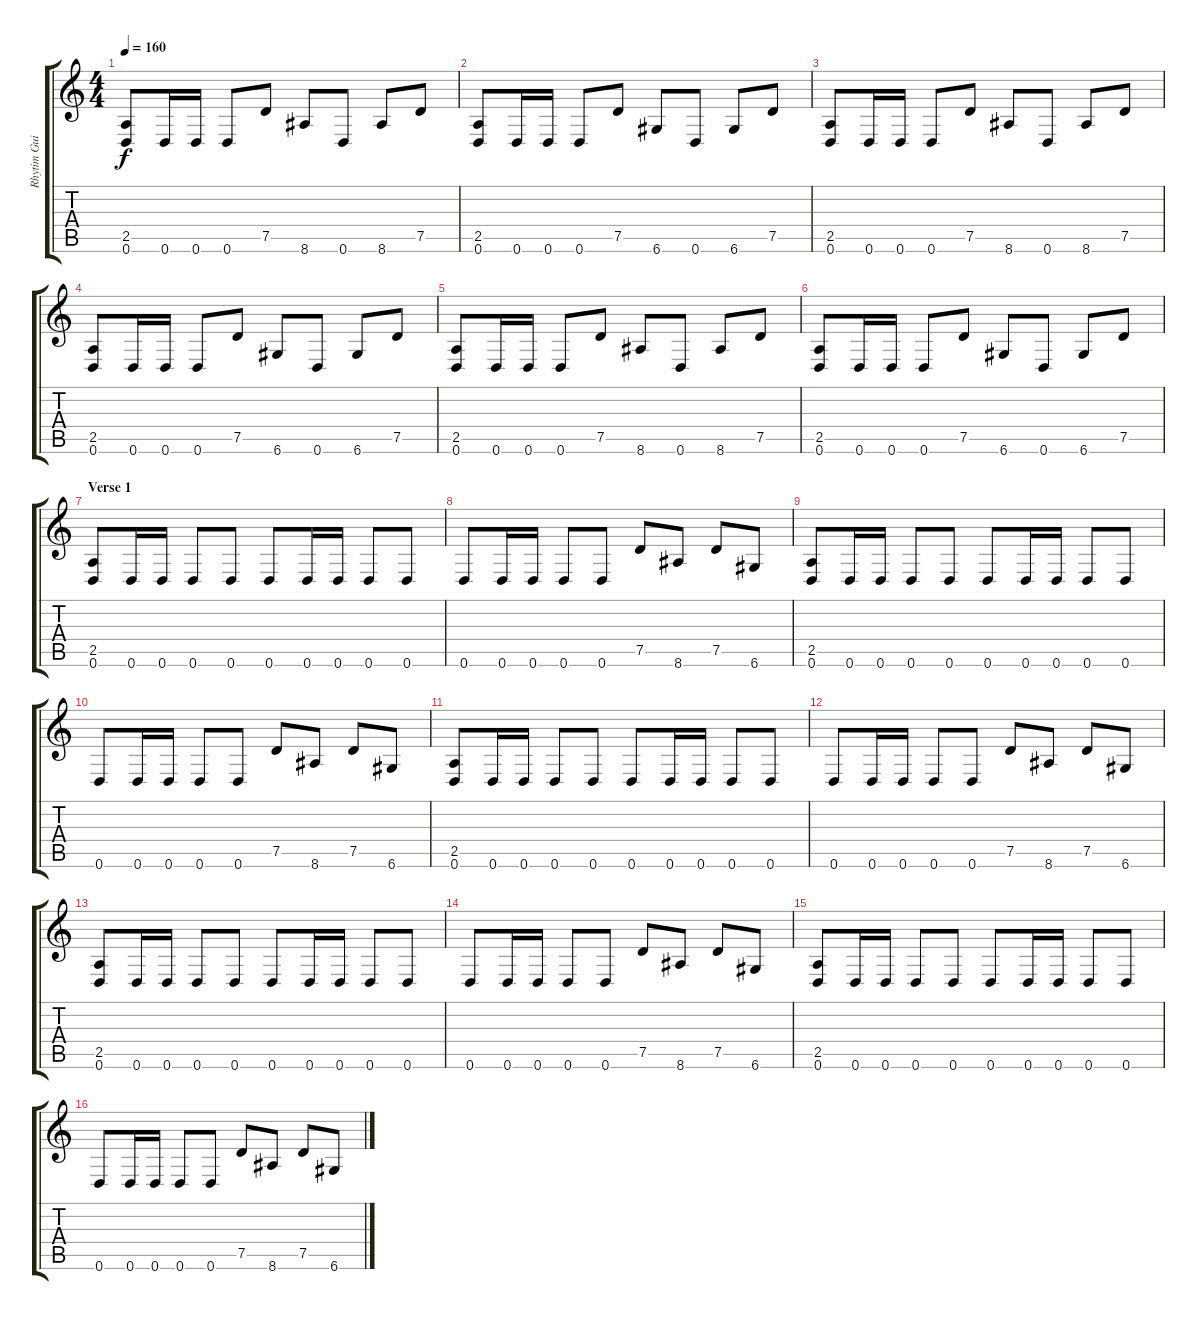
\track ("Rhytim Guitar" "Rhytim Gui") {instrument distortionguitar}
\staff {score tabs}
\tuning (D4 A3 F3 C3 G2 D2) {hide}
\ts (4 4)
\tempo 160
\clef g2
\ks c
(2.5 0.6).8{dy f} 0.6.16 0.6.16 0.6.8 7.5.8 8.6.8 0.6.8 8.6.8 7.5.8 |
(2.5 0.6).8 0.6.16 0.6.16 0.6.8 7.5.8 6.6.8 0.6.8 6.6.8 7.5.8 |
(2.5 0.6).8 0.6.16 0.6.16 0.6.8 7.5.8 8.6.8 0.6.8 8.6.8 7.5.8 |
(2.5 0.6).8 0.6.16 0.6.16 0.6.8 7.5.8 6.6.8 0.6.8 6.6.8 7.5.8 |
(2.5 0.6).8 0.6.16 0.6.16 0.6.8 7.5.8 8.6.8 0.6.8 8.6.8 7.5.8 |
(2.5 0.6).8 0.6.16 0.6.16 0.6.8 7.5.8 6.6.8 0.6.8 6.6.8 7.5.8 |
\section ("" "Verse 1")
(2.5 0.6).8 0.6.16 0.6.16 0.6.8 0.6.8 0.6.8 0.6.16 0.6.16 0.6.8 0.6.8 |
0.6.8 0.6.16 0.6.16 0.6.8 0.6.8 7.5.8 8.6.8 7.5.8 6.6.8 |
(2.5 0.6).8 0.6.16 0.6.16 0.6.8 0.6.8 0.6.8 0.6.16 0.6.16 0.6.8 0.6.8 |
0.6.8 0.6.16 0.6.16 0.6.8 0.6.8 7.5.8 8.6.8 7.5.8 6.6.8 |
(2.5 0.6).8 0.6.16 0.6.16 0.6.8 0.6.8 0.6.8 0.6.16 0.6.16 0.6.8 0.6.8 |
0.6.8 0.6.16 0.6.16 0.6.8 0.6.8 7.5.8 8.6.8 7.5.8 6.6.8 |
(2.5 0.6).8 0.6.16 0.6.16 0.6.8 0.6.8 0.6.8 0.6.16 0.6.16 0.6.8 0.6.8 |
0.6.8 0.6.16 0.6.16 0.6.8 0.6.8 7.5.8 8.6.8 7.5.8 6.6.8 |
(2.5 0.6).8 0.6.16 0.6.16 0.6.8 0.6.8 0.6.8 0.6.16 0.6.16 0.6.8 0.6.8 |
0.6.8 0.6.16 0.6.16 0.6.8 0.6.8 7.5.8 8.6.8 7.5.8 6.6.8
